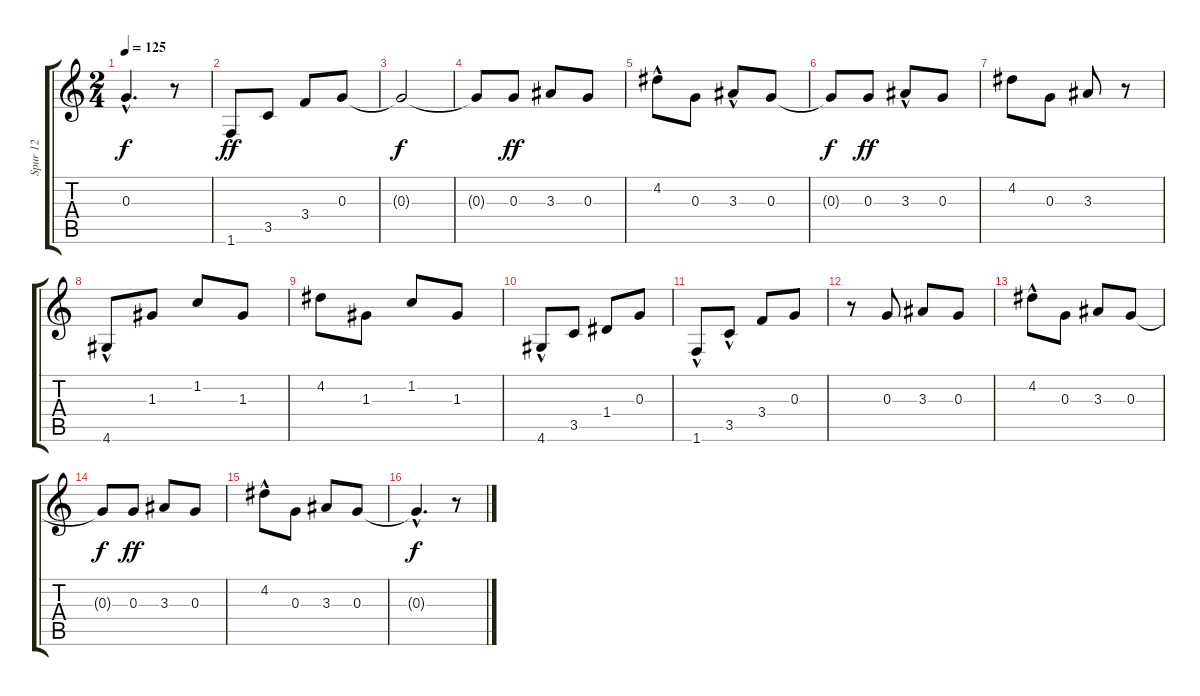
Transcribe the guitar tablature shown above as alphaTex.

\track ("Spur 12" "Spur 12") {instrument electricguitarclean}
\staff {score tabs}
\tuning (E4 B3 G3 D3 A2 E2) {hide}
\ts (2 4)
\tempo 125
\clef g2
\ks c
0.3{hac t}.4{d dy f} r.8 |
1.6.8{dy ff} 3.5.8 3.4.8 0.3.8 |
0.3{t}.2{dy f} |
0.3{t}.8 0.3.8{dy ff} 3.3.8 0.3.8 |
4.2{hac}.8 0.3.8 3.3{hac}.8 0.3.8 |
0.3{t}.8{dy f} 0.3.8{dy ff} 3.3{hac}.8 0.3.8 |
4.2.8 0.3.8 3.3.8 r.8 |
4.6{hac}.8 1.3.8 1.2.8 1.3.8 |
4.2.8 1.3.8 1.2.8 1.3.8 |
4.6{hac}.8 3.5.8 1.4.8 0.3.8 |
1.6{hac}.8 3.5{hac}.8 3.4.8 0.3.8 |
r.8 0.3.8 3.3.8 0.3.8 |
4.2{hac}.8 0.3.8 3.3.8 0.3.8 |
0.3{t}.8{dy f} 0.3.8{dy ff} 3.3.8 0.3.8 |
4.2{hac}.8 0.3.8 3.3.8 0.3.8 |
0.3{hac t}.4{d dy f} r.8
